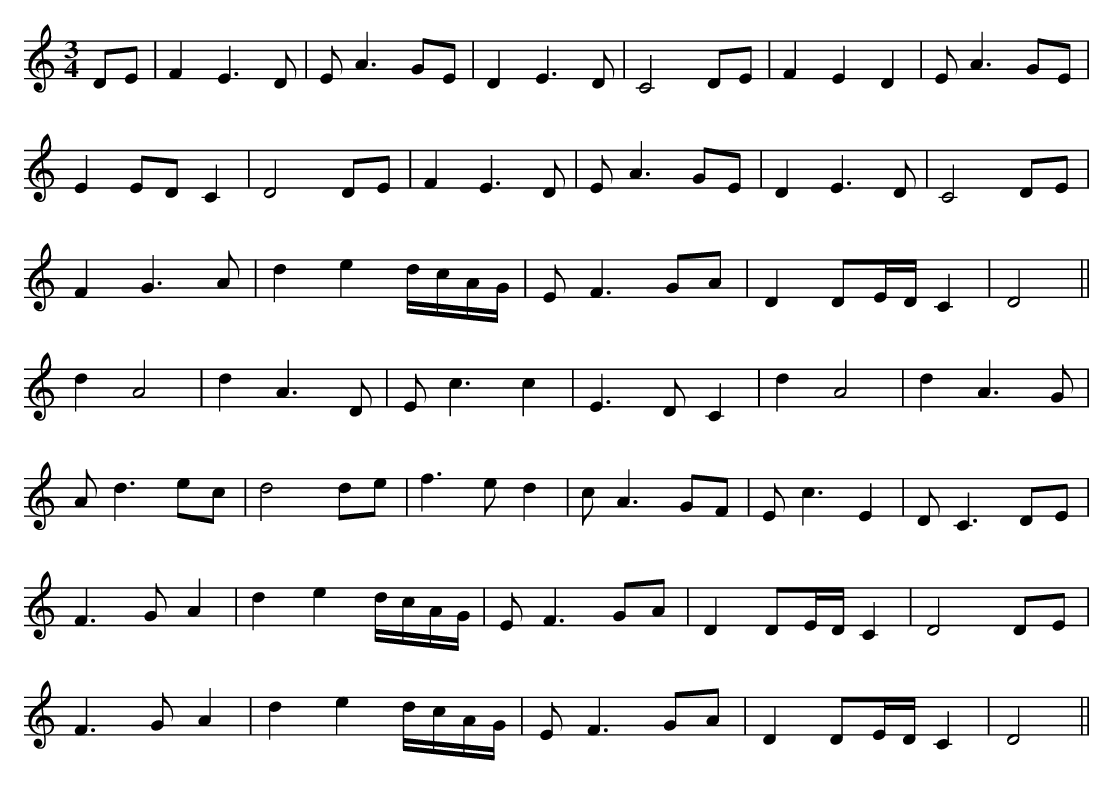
X:1
M:3/4
K:Ddor
DE|F2 E3 D|E A3 GE|D2 E3 D|C4 DE|F2 E2 D2|E A3 GE|
E2 ED C2|D4 DE|F2 E3 D|E A3 GE|D2 E3 D|C4 DE|
F2 G3A|d2 e2 d/c/A/G/|EF3 GA|D2 DE/D/ C2|D4||
d2 A4|d2 A3D|Ec3 c2|E3D C2|d2 A4|d2 A3G|
Ad3 ec|d4 de|f3 e d2|cA3 GF|Ec3 E2|DC3 DE|
F3G A2|d2 e2 d/c/A/G/|EF3 GA|D2 DE/D/ C2|D4 DE|
F3G A2|d2 e2 d/c/A/G/|EF3 GA|D2 DE/D/ C2|D4||
